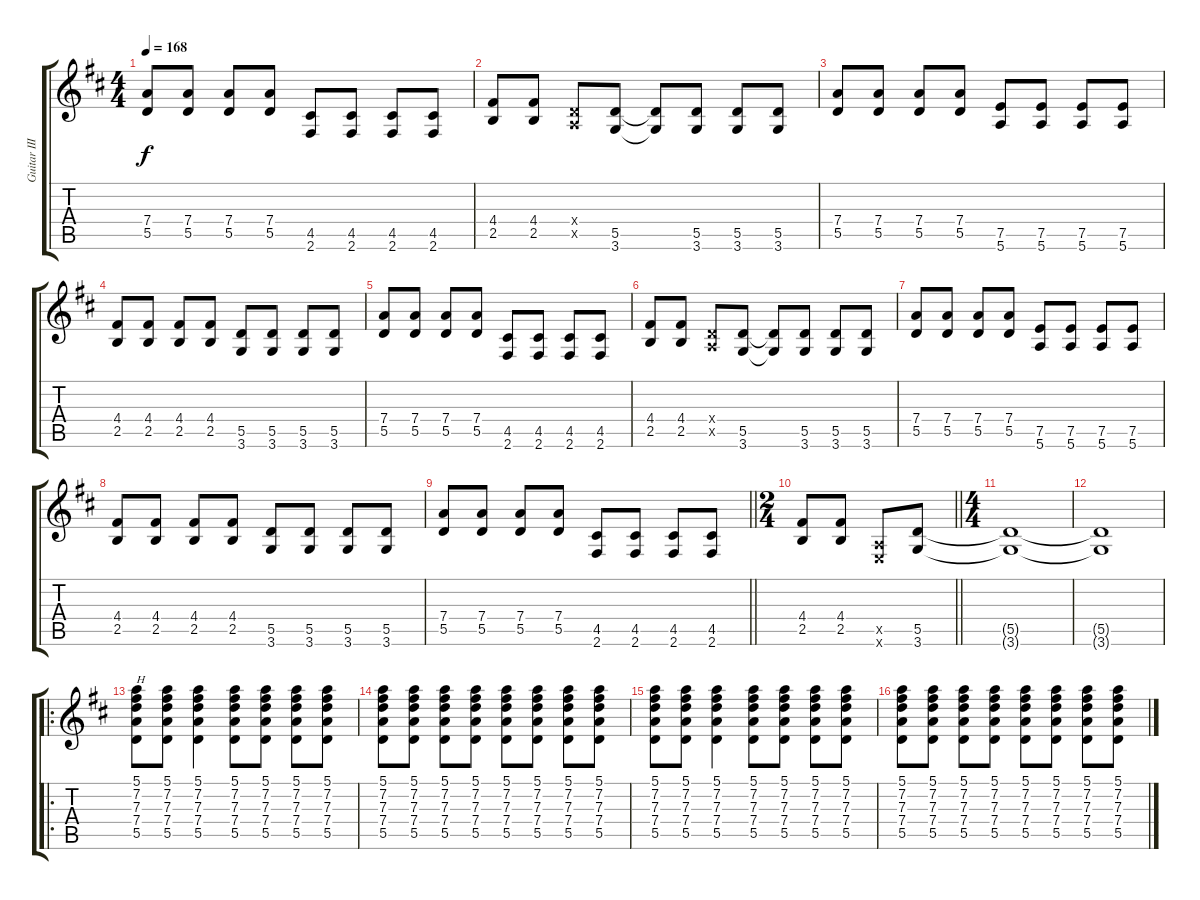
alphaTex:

\track ("Guitar III" "Guitar III") {instrument distortionguitar}
\staff {score tabs}
\tuning (E4 B3 G3 D3 A2 E2) {hide}
\ts (4 4)
\tempo 168
\clef g2
\ks d
(7.4 5.5).8{dy f} (7.4 5.5).8 (7.4 5.5).8 (7.4 5.5).8 (4.5 2.6).8 (4.5 2.6).8 (4.5 2.6).8 (4.5 2.6).8 |
(4.4 2.5).8 (4.4 2.5).8 (0.4{x} 0.5{x}).8 (5.5 3.6).8 (5.5{t} 3.6{t}).8 (5.5 3.6).8 (5.5 3.6).8 (5.5 3.6).8 |
(7.4 5.5).8 (7.4 5.5).8 (7.4 5.5).8 (7.4 5.5).8 (7.5 5.6).8 (7.5 5.6).8 (7.5 5.6).8 (7.5 5.6).8 |
(4.4 2.5).8 (4.4 2.5).8 (4.4 2.5).8 (4.4 2.5).8 (5.5 3.6).8 (5.5 3.6).8 (5.5 3.6).8 (5.5 3.6).8 |
(7.4 5.5).8 (7.4 5.5).8 (7.4 5.5).8 (7.4 5.5).8 (4.5 2.6).8 (4.5 2.6).8 (4.5 2.6).8 (4.5 2.6).8 |
(4.4 2.5).8 (4.4 2.5).8 (0.4{x} 0.5{x}).8 (5.5 3.6).8 (5.5{t} 3.6{t}).8 (5.5 3.6).8 (5.5 3.6).8 (5.5 3.6).8 |
(7.4 5.5).8 (7.4 5.5).8 (7.4 5.5).8 (7.4 5.5).8 (7.5 5.6).8 (7.5 5.6).8 (7.5 5.6).8 (7.5 5.6).8 |
(4.4 2.5).8 (4.4 2.5).8 (4.4 2.5).8 (4.4 2.5).8 (5.5 3.6).8 (5.5 3.6).8 (5.5 3.6).8 (5.5 3.6).8 |
\barLineRight lightlight
(7.4 5.5).8 (7.4 5.5).8 (7.4 5.5).8 (7.4 5.5).8 (4.5 2.6).8 (4.5 2.6).8 (4.5 2.6).8 (4.5 2.6).8 |
\ts (2 4)
\barLineRight lightlight
(4.4 2.5).8 (4.4 2.5).8 (0.5{x} 0.6{x}).8 (5.5 3.6).8 |
\ts (4 4)
(5.5{t} 3.6{t}).1 |
(5.5{t} 3.6{t}).1 |
\ro
(5.1 7.2 7.3 7.4 5.5).8{txt "H" volume 8} (5.1 7.2 7.3 7.4 5.5).8 (5.1 7.2 7.3 7.4 5.5).4 (5.1 7.2 7.3 7.4 5.5).8 (5.1 7.2 7.3 7.4 5.5).8 (5.1 7.2 7.3 7.4 5.5).8 (5.1 7.2 7.3 7.4 5.5).8 |
(5.1 7.2 7.3 7.4 5.5).8 (5.1 7.2 7.3 7.4 5.5).8 (5.1 7.2 7.3 7.4 5.5).8 (5.1 7.2 7.3 7.4 5.5).8 (5.1 7.2 7.3 7.4 5.5).8 (5.1 7.2 7.3 7.4 5.5).8 (5.1 7.2 7.3 7.4 5.5).8 (5.1 7.2 7.3 7.4 5.5).8 |
(5.1 7.2 7.3 7.4 5.5).8 (5.1 7.2 7.3 7.4 5.5).8 (5.1 7.2 7.3 7.4 5.5).4 (5.1 7.2 7.3 7.4 5.5).8 (5.1 7.2 7.3 7.4 5.5).8 (5.1 7.2 7.3 7.4 5.5).8 (5.1 7.2 7.3 7.4 5.5).8 |
(5.1 7.2 7.3 7.4 5.5).8 (5.1 7.2 7.3 7.4 5.5).8 (5.1 7.2 7.3 7.4 5.5).8 (5.1 7.2 7.3 7.4 5.5).8 (5.1 7.2 7.3 7.4 5.5).8 (5.1 7.2 7.3 7.4 5.5).8 (5.1 7.2 7.3 7.4 5.5).8 (5.1 7.2 7.3 7.4 5.5).8
